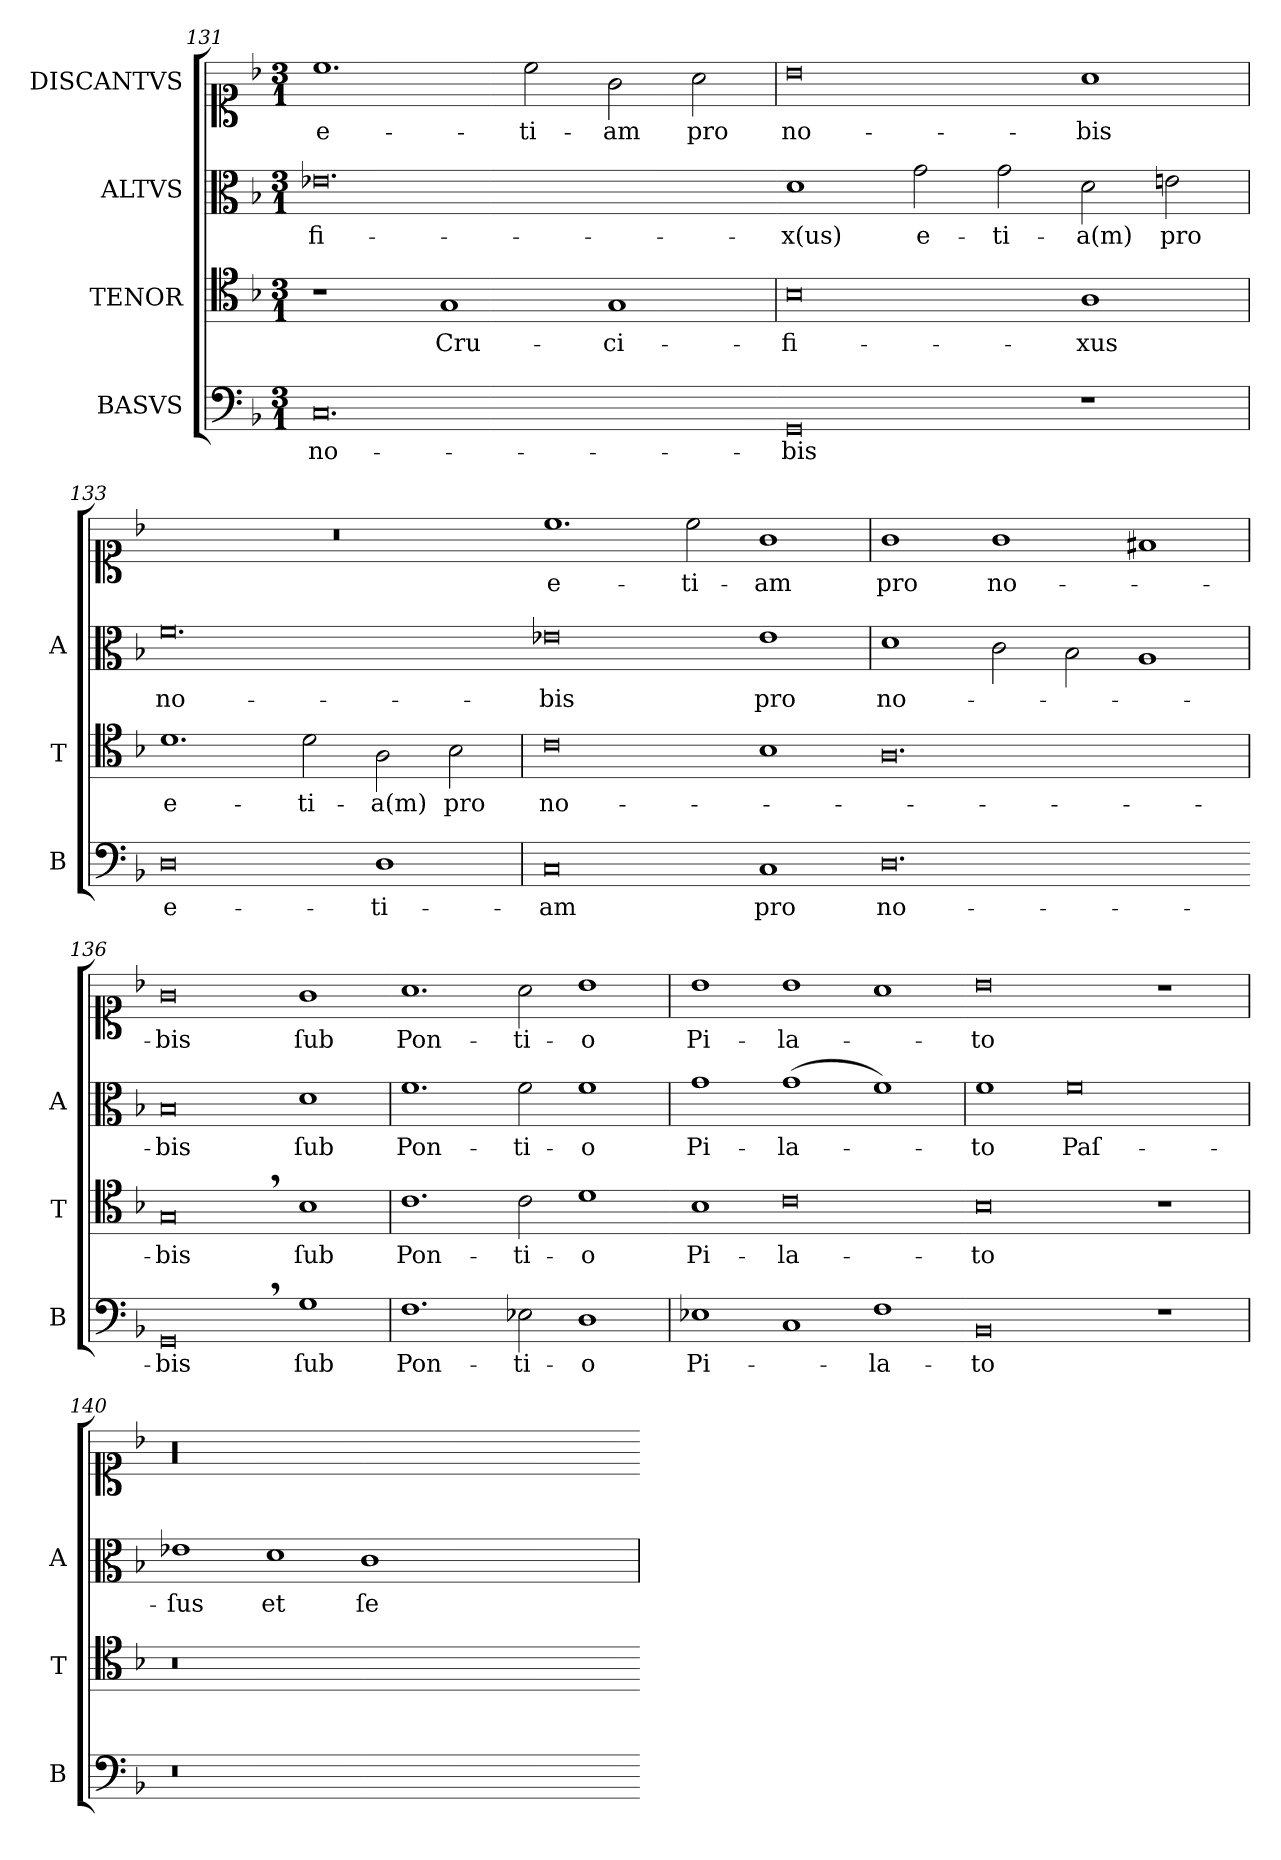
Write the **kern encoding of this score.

**kern	**text	**kern	**text	**kern	**text	**kern	**text
*part4	*part4	*part3	*part3	*part2	*part2	*part1	*part1
*staff4	*staff4	*staff3	*staff3	*staff2	*staff2	*staff1	*staff1
*I"BASVS	*	*I"TENOR	*	*I"ALTVS	*	*I"DISCANTVS	*
*I'B	*	*I'T	*	*I'A	*	*	*
*clefF4	*	*clefC4	*	*clefC3	*	*clefC1	*
*k[b-]	*	*k[b-]	*	*k[b-]	*	*k[b-]	*
*G:dor	*	*G:dor	*	*G:dor	*	*G:dor	*
*M3/1	*	*M3/1	*	*M3/1	*	*M3/1	*
=131	=131	=131	=131	=131	=131	=131	=131
!	!LO:LY:i	!	!	!	!	!	!LO:LY:i
0.C	no-	1r	.	0.e-X	-fi-	1.cc	e-
.	.	1G	Cru-	.	.	.	.
!	!	!	!	!	!	!	!LO:LY:i
.	.	.	.	.	.	2cc\	-ti-
!	!	!	!	!	!	!	!LO:LY:i
.	.	1G	-ci-	.	.	2g\	-am
!	!	!	!	!	!	!	!LO:LY:i
.	.	.	.	.	.	2a\	pro
=132-	=132	=132	=132	=132-	=132	=132	=132
!	!LO:LY:i	!	!	!	!	!	!LO:LY:i
0GG	-bis	0B-	-fi-	1d	-x(us)	0b-	no-
.	.	.	.	2g\	e-	.	.
.	.	.	.	2g\	-ti-	.	.
!	!	!	!	!	!	!	!LO:LY:i
1r	.	1A	-xus	2d\	-a(m)	1a	-bis
.	.	.	.	2en\	pro	.	.
=133	=133	=133	=133	=133	=133	=133	=133
0D	e-	1.d	e-	0.f	no-	0.r	.
.	.	2d\	-ti-	.	.	.	.
1D	-ti-	2A\	-a(m)	.	.	.	.
.	.	2B-\	pro	.	.	.	.
=134	=134-	=134	=134-	=134-	=134-	=134-	=134-
!	!	!	!	!	!	!	!LO:LY:i
0C	-am	0c	no-	0e-X	-bis	1.cc	e-
!	!	!	!	!	!	!	!LO:LY:i
.	.	.	.	.	.	2cc\	-ti-
!	!	!	!	!	!	!	!LO:LY:i
1C	pro	1B-	.	1e-	pro	1g	-am
=135-	=135	=135-	=135	=135	=135	=135	=135
!	!	!	!	!	!	!	!LO:LY:i
0.D	no-	0.A	.	1d	no-	1g	pro
!	!	!	!	!	!	!	!LO:LY:i
.	.	.	.	2c\	.	1g	no-
.	.	.	.	2B-\	.	.	.
.	.	.	.	1A	.	1f#X	.
=136-	=136	=136	=136	=136	=136	=136	=136
!	!	!	!	!	!	!	!LO:LY:i
0GG,<	-bis	0G,<	-bis	0B-	-bis	0g	-bis
1G	ſub	1B-	ſub	1d	ſub	1g	ſub
=137	=137-	=137	=137-	=137	=137-	=137-	=137-
1.F	Pon-	1.c	Pon-	1.f	Pon-	1.a	Pon-
2E-X\	-ti-	2c\	-ti-	2f\	-ti-	2a\	-ti-
1D	-o	1d	-o	1f	-o	1b-	-o
=138	=138	=138-	=138	=138	=138	=138	=138
1E-X	Pi-	1B-	Pi-	1g	Pi-	1b-	Pi-
1C	.	0c	-la-	(<1g	-la-	1b-	-la-
1F	-la-	.	.	1f)	.	1a	.
=139-	=139-	=139-	=139-	=139	=139-	=139-	=139-
0BB-	-to	0B-	-to	1f	-to	0b-	-to
.	.	.	.	0f	Paſ-	.	.
1r	.	1r	.	.	.	1r	.
=140	=140	=140	=140	=140	=140	=140	=140
0.r	.	0.r	.	1e-X	-ſus	00.r	.
.	.	.	.	1d	et	.	.
.	.	.	.	1c	ſe-	.	.
0.ryy	.	0.ryy	.	0.ryy	.	.	.
=-	=-	=-	=-	=	=-	=-	=-
*-	*-	*-	*-	*-	*-	*-	*-
